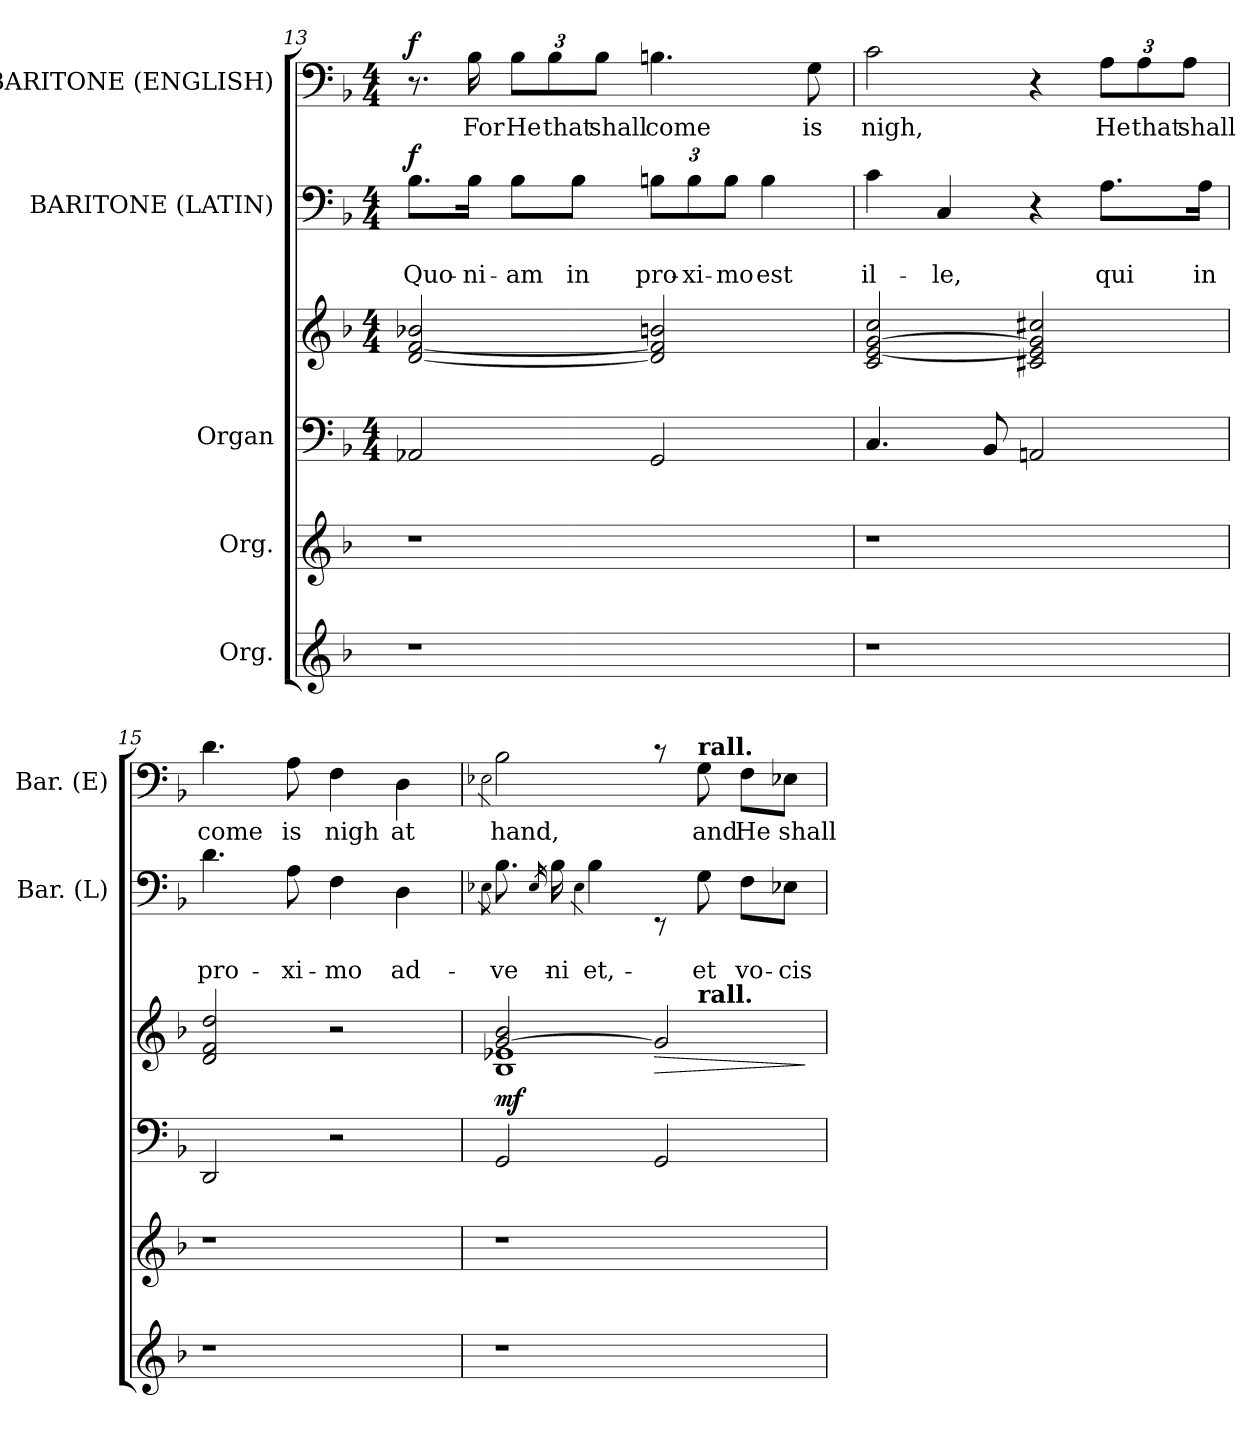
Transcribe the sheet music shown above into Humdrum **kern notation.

**kern	**kern	**kern	**kern	**dynam	**kern	**text	**text	**dynam	**kern	**text	**dynam
*part5	*part4	*part3	*part3	*part3	*part2	*part2	*part2	*part2	*part1	*part1	*part1
*staff6	*staff5	*staff4	*staff3	*staff3/4	*staff2	*staff2	*staff2	*staff2	*staff1	*staff1	*staff1
*I"Org.	*I"Org.	*I"Organ	*	*	*I"BARITONE (LATIN)	*	*	*	*I"BARITONE (ENGLISH)	*	*
*	*	*	*	*	*I'Bar. (L)	*	*	*	*I'Bar. (E)	*	*
*clefG2	*clefG2	*clefF4	*clefG2	*	*clefF4	*	*	*	*clefF4	*	*
*k[b-]	*k[b-]	*k[b-]	*k[b-]	*	*k[b-]	*	*	*	*k[b-]	*	*
*F:	*F:	*F:	*F:	*	*F:	*	*	*	*F:	*	*
*	*	*M4/4	*M4/4	*	*M4/4	*	*	*	*M4/4	*	*
=13	=13	=13	=13	=13	=13	=13	=13	=13	=13	=13	=13
!	!	!	!	!	!	!	!LO:LY:b	!LO:DY:a	!	!	!LO:DY:a
1r	1r	2AA-X/	[<2d/ [>2f/ 2b-X/	.	8.B-\L	.	Quo-	f	8.r	.	f
!	!	!	!	!	!	!	!LO:LY:b	!	!	!LO:LY:b	!
.	.	.	.	.	16B-\Jk	.	-ni-	.	16B-\	For	.
!	!	!	!	!	!	!	!LO:LY:b:rj	!	!	!LO:LY:b	!
.	.	.	.	.	8B-\L	.	-am	.	12B-\L	He	.
!	!	!	!	!	!	!	!	!	!	!LO:LY:b	!
.	.	.	.	.	.	.	.	.	12B-\	that	.
!	!	!	!	!	!	!	!LO:LY:b	!	!	!	!
.	.	.	.	.	8B-\J	.	in	.	.	.	.
!	!	!	!	!	!	!	!	!	!	!LO:LY:b	!
.	.	.	.	.	.	.	.	.	12B-\J	shall	.
!	!	!	!	!	!	!	!LO:LY:b	!	!	!LO:LY:b	!
.	.	2GG/	2d/] 2f/] 2bn/	.	12Bn\L	.	pro-	.	4.Bn\	come	.
!	!	!	!	!	!	!	!LO:LY:b	!	!	!	!
.	.	.	.	.	12B\	.	-xi-	.	.	.	.
!	!	!	!	!	!	!	!LO:LY:b:rj	!	!	!	!
.	.	.	.	.	12B\J	.	-mo	.	.	.	.
!	!	!	!	!	!	!	!LO:LY:b	!	!	!	!
.	.	.	.	.	4B\	.	est	.	.	.	.
!	!	!	!	!	!	!	!	!	!	!LO:LY:b	!
.	.	.	.	.	.	.	.	.	8G\	is	.
=14	=14	=14	=14	=14	=14	=14	=14	=14	=14	=14	=14
!	!	!	!	!	!	!	!LO:LY:b	!	!	!LO:LY:b	!
1r	1r	4.C/	2c/ [<2e/ [>2g/ 2cc/	.	4c\	.	il-	.	2c\	nigh,	.
!	!	!	!	!	!	!	!LO:LY:b	!	!	!	!
.	.	.	.	.	4C/	.	-le,	.	.	.	.
.	.	8BB-/	.	.	.	.	.	.	.	.	.
.	.	2AAn/	2c#X/ 2e/] 2g/] 2cc#X/	.	4r	.	.	.	4r	.	.
!	!	!	!	!	!	!	!LO:LY:b	!	!	!LO:LY:b	!
.	.	.	.	.	8.A\L	.	qui	.	12A\L	He	.
!	!	!	!	!	!	!	!	!	!	!LO:LY:b	!
.	.	.	.	.	.	.	.	.	12A\	that	.
!	!	!	!	!	!	!	!	!	!	!LO:LY:b	!
.	.	.	.	.	.	.	.	.	12A\J	shall	.
!	!	!	!	!	!	!	!LO:LY:b	!	!	!	!
.	.	.	.	.	16A\Jk	.	in	.	.	.	.
!!LO:LB:g=z
=15	=15	=15	=15	=15	=15	=15	=15	=15	=15	=15	=15
!	!	!	!	!	!	!	!LO:LY:b	!	!	!LO:LY:b	!
1r	1r	2DD/	2d/ 2f/ 2dd/	.	4.d\	.	pro-	.	4.d\	come	.
!	!	!	!	!	!	!	!LO:LY:b	!	!	!LO:LY:b	!
.	.	.	.	.	8A\	.	-xi-	.	8A\	is	.
!	!	!	!	!	!	!	!LO:LY:b:rj	!	!	!LO:LY:b	!
.	.	2r	2r	.	4F\	.	-mo	.	4F\	nigh	.
!	!	!	!	!	!	!	!LO:LY:b	!	!	!LO:LY:b	!
.	.	.	.	.	4D\	.	ad-	.	4D\	at	.
=16	=16	=16	=16	=16	=16	=16	=16	=16	=16	=16	=16
*	*	*	*	*	*^	*	*	*	*^	*	*
.	.	.	.	.	.	8qE-X\	.	.	.	.	2qE-X\	.	.
*	*	*	*^	*	*	*	*	*	*	*	*	*	*
!	!	!	!	!	!LO:DY:a=2	!	!	!	!LO:LY:b	!	!	!	!LO:LY:b	!
*	*	*	*	*^	*	*	*	*	*	*	*	*	*	*
1r	1r	2GG/	[>2g/ 2b-/	1B- 1e-X	2ryy	mf	8.B-\	8.ryy	.	-ve-	.	2B-\	2ryy	hand,	.
.	.	.	.	.	.	.	16qE-/	.	.	.	.	.	.	.	.
!	!	!	!	!	!	!	!	!	!	!LO:LY:b	!	!	!	!	!
.	.	.	.	.	.	.	16ryy	16B-\	.	ni-	.	.	.	.	.
.	.	.	.	.	.	.	.	4qE-\	.	.	.	.	.	.	.
!	!	!	!	!	!	!	!	!	!	!LO:LY:b	!	!	!	!	!
.	.	.	.	.	.	.	4B-\	4ryy	.	-et,	.	.	.	.	.
!	!	!	!	!	!	!LO:HP:b	!	!	!	!	!	!	!	!	!
.	.	2GG/	2g/]	.	8ryy	>	2ryy	8rEE	.	.	.	8rc	8ryy	.	.
!	!	!	!	!	!	!	!	!	!	!	!	!LO:TX:a:B:t=rall.	!	!	!
!	!	!	!	!	!LO:TX:a:B:t=rall.	!	!	!	!	!	!	!	!	!	!
!	!	!	!	!	!	!	!	!	!	!LO:LY:b	!	!	!	!LO:LY:b	!
.	.	.	.	.	4.ryy	.	.	8G\	.	-et	.	8G\	4.ryy	and	.
!	!	!	!	!	!	!	!	!	!	!LO:LY:b	!	!	!	!LO:LY:b	!
.	.	.	.	.	.	.	.	8F\L	.	vo-	.	8F\L	.	He	.
!	!	!	!	!	!	!	!	!	!	!LO:LY:b	!	!	!	!LO:LY:b	!
.	.	.	.	.	.	.	.	8E-\J	.	-cis	.	8E-\J	.	shall	.
*	*	*	*	*	*	*	*v	*v	*	*	*	*	*	*	*
*	*	*	*	*	*	*	*	*	*	*	*v	*v	*	*
.	.	.	.	.	.	]	.	.	.	.	.	.	.
*	*	*	*v	*v	*v	*	*	*	*	*	*	*	*
=	=	=	=	=	=	=	=	=	=	=	=
*-	*-	*-	*-	*-	*-	*-	*-	*-	*-	*-	*-
